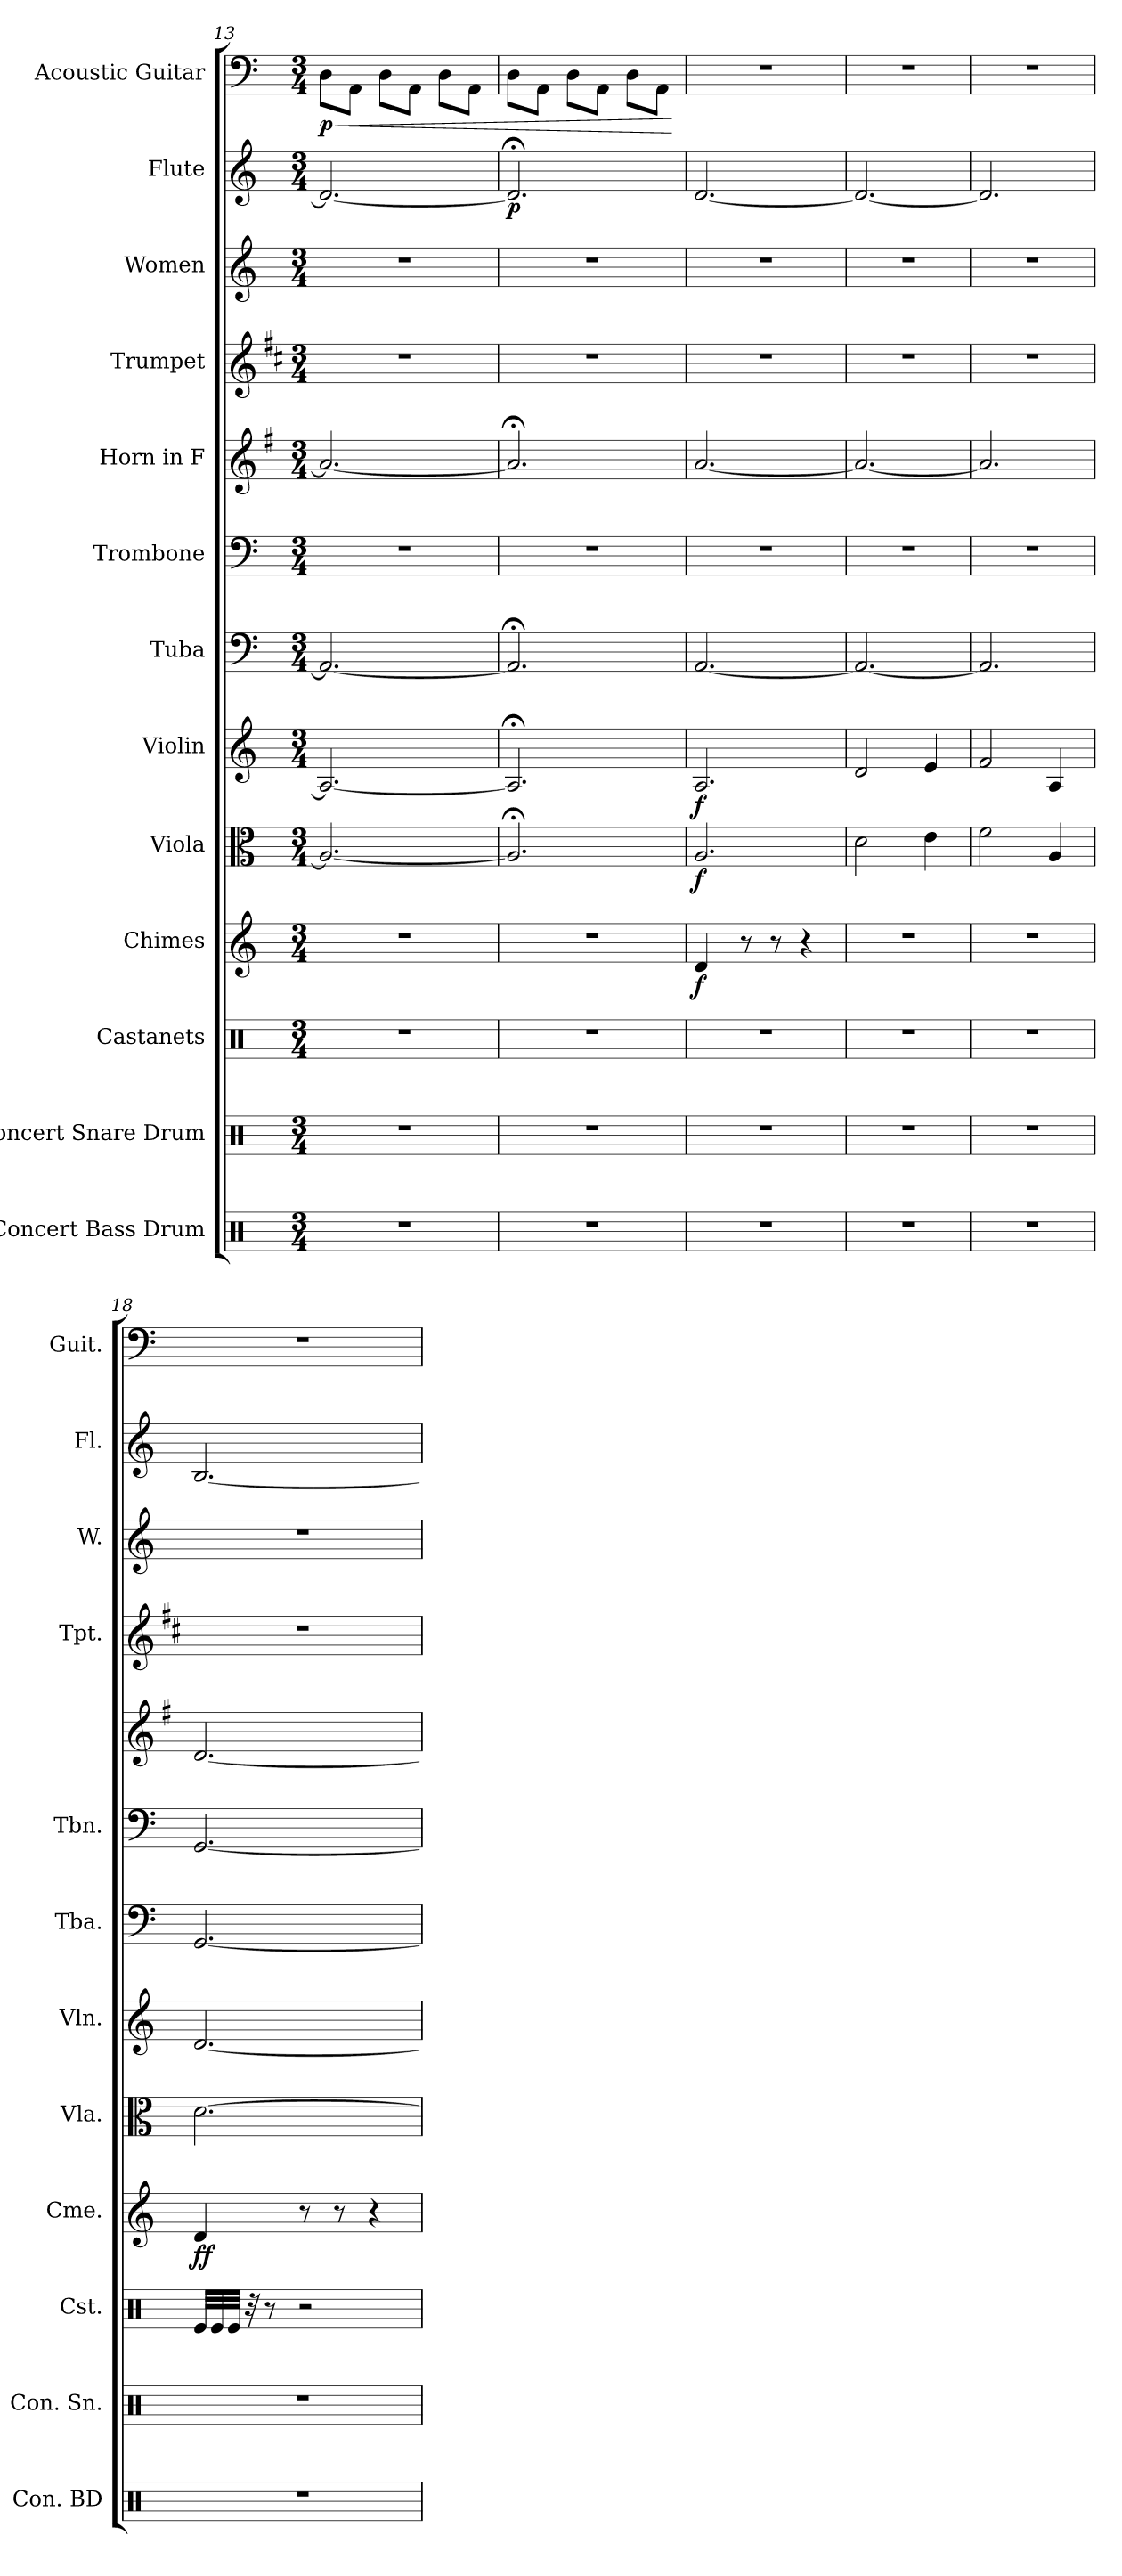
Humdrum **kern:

**kern	**kern	**kern	**kern	**dynam	**kern	**dynam	**kern	**dynam	**kern	**kern	**kern	**kern	**kern	**kern	**dynam	**kern	**dynam
*part13	*part12	*part11	*part10	*part10	*part9	*part9	*part8	*part8	*part7	*part6	*part5	*part4	*part3	*part2	*part2	*part1	*part1
*staff13	*staff12	*staff11	*staff10	*staff10	*staff9	*staff9	*staff8	*staff8	*staff7	*staff6	*staff5	*staff4	*staff3	*staff2	*staff2	*staff1	*staff1
*I"Concert Bass Drum	*I"Concert Snare Drum	*I"Castanets	*I"Chimes	*	*I"Viola	*	*I"Violin	*	*I"Tuba	*I"Trombone	*I"Horn in F	*I"Trumpet	*I"Women	*I"Flute	*	*I"Acoustic Guitar	*
*I'Con. BD	*I'Con. Sn.	*I'Cst.	*I'Cme.	*	*I'Vla.	*	*I'Vln.	*	*I'Tba.	*I'Tbn.	*	*I'Tpt.	*I'W.	*I'Fl.	*	*I'Guit.	*
!!LO:PB:g=z
*clefX	*clefX	*clefX	*clefG2	*	*clefC3	*	*clefG2	*	*clefF4	*clefF4	*clefG2	*clefG2	*clefG2	*clefG2	*	*	*
*	*	*	*	*	*	*	*	*	*	*	*ITrd4c7	*ITrd1c2	*	*	*	*	*
*k[]	*k[]	*k[]	*k[]	*	*k[]	*	*k[]	*	*k[]	*k[]	*k[]	*k[]	*k[]	*k[]	*	*k[]	*
*M3/4	*M3/4	*M3/4	*M3/4	*	*M3/4	*	*M3/4	*	*M3/4	*M3/4	*M3/4	*M3/4	*M3/4	*M3/4	*	*M3/4	*
=13	=13	=13	=13	=13	=13	=13	=13	=13	=13	=13	=13	=13	=13	=13	=13	=13	=13
!	!	!	!	!	!	!	!	!	!	!	!	!	!	!	!	!	!LO:HP:b
!	!	!	!	!	!	!	!	!	!	!	!	!	!	!	!	!	!LO:DY:n=1:b
2.r	2.r	2.r	2.r	.	2.A/_	.	2.A/_	.	2.AA/_	2.r	2.d/_	2.r	2.r	2.d/_	.	8D\L	< p
.	.	.	.	.	.	.	.	.	.	.	.	.	.	.	.	8AA\J	.
.	.	.	.	.	.	.	.	.	.	.	.	.	.	.	.	8D\L	.
.	.	.	.	.	.	.	.	.	.	.	.	.	.	.	.	8AA\J	.
.	.	.	.	.	.	.	.	.	.	.	.	.	.	.	.	8D\L	.
.	.	.	.	.	.	.	.	.	.	.	.	.	.	.	.	8AA\J	.
=14	=14	=14	=14	=14	=14	=14	=14	=14	=14	=14	=14	=14	=14	=14	=14	=14	=14
!	!	!	!	!	!	!	!	!	!	!	!	!	!	!	!LO:DY:b	!	!
2.r	2.r	2.r	2.r	.	2.A;</]	.	2.A;</]	.	2.AA;</]	2.r	2.d;</]	2.r	2.r	2.d;</]	p	8D\L	.
.	.	.	.	.	.	.	.	.	.	.	.	.	.	.	.	8AA\J	.
.	.	.	.	.	.	.	.	.	.	.	.	.	.	.	.	8D\L	.
.	.	.	.	.	.	.	.	.	.	.	.	.	.	.	.	8AA\J	.
.	.	.	.	.	.	.	.	.	.	.	.	.	.	.	.	8D\L	.
.	.	.	.	.	.	.	.	.	.	.	.	.	.	.	.	8AA\J	.
.	.	.	.	.	.	.	.	.	.	.	.	.	.	.	.	.	[
=15	=15	=15	=15	=15	=15	=15	=15	=15	=15	=15	=15	=15	=15	=15	=15	=15	=15
!	!	!	!	!LO:DY:b	!	!LO:DY:b	!	!LO:DY:b	!	!	!	!	!	!	!	!	!
2.r	2.r	2.r	4d/	f	2.A/	f	2.A/	f	[2.AA/	2.r	[2.d/	2.r	2.r	[2.d/	.	2.r	.
.	.	.	8r	.	.	.	.	.	.	.	.	.	.	.	.	.	.
.	.	.	8r	.	.	.	.	.	.	.	.	.	.	.	.	.	.
.	.	.	4r	.	.	.	.	.	.	.	.	.	.	.	.	.	.
=16	=16	=16	=16	=16	=16	=16	=16	=16	=16	=16	=16	=16	=16	=16	=16	=16	=16
2.r	2.r	2.r	2.r	.	2d\	.	2d/	.	2.AA/_	2.r	2.d/_	2.r	2.r	2.d/_	.	2.r	.
.	.	.	.	.	4e\	.	4e/	.	.	.	.	.	.	.	.	.	.
=17	=17	=17	=17	=17	=17	=17	=17	=17	=17	=17	=17	=17	=17	=17	=17	=17	=17
2.r	2.r	2.r	2.r	.	2f\	.	2f/	.	2.AA/]	2.r	2.d/]	2.r	2.r	2.d/]	.	2.r	.
.	.	.	.	.	4A/	.	4A/	.	.	.	.	.	.	.	.	.	.
=18	=18	=18	=18	=18	=18	=18	=18	=18	=18	=18	=18	=18	=18	=18	=18	=18	=18
!	!	!	!	!LO:DY:b	!	!	!	!	!	!	!	!	!	!	!	!	!
2.r	2.r	32Re/LLL	4d/	ff	[2.d\	.	[2.d/	.	[2.GG/	[2.GG/	[2.G/	2.r	2.r	[2.B/	.	2.r	.
.	.	32Re/	.	.	.	.	.	.	.	.	.	.	.	.	.	.	.
.	.	32Re/JJJ	.	.	.	.	.	.	.	.	.	.	.	.	.	.	.
.	.	32r	.	.	.	.	.	.	.	.	.	.	.	.	.	.	.
.	.	8r	.	.	.	.	.	.	.	.	.	.	.	.	.	.	.
.	.	2r	8r	.	.	.	.	.	.	.	.	.	.	.	.	.	.
.	.	.	8r	.	.	.	.	.	.	.	.	.	.	.	.	.	.
.	.	.	4r	.	.	.	.	.	.	.	.	.	.	.	.	.	.
=	=	=	=	=	=	=	=	=	=	=	=	=	=	=	=	=	=
*-	*-	*-	*-	*-	*-	*-	*-	*-	*-	*-	*-	*-	*-	*-	*-	*-	*-
